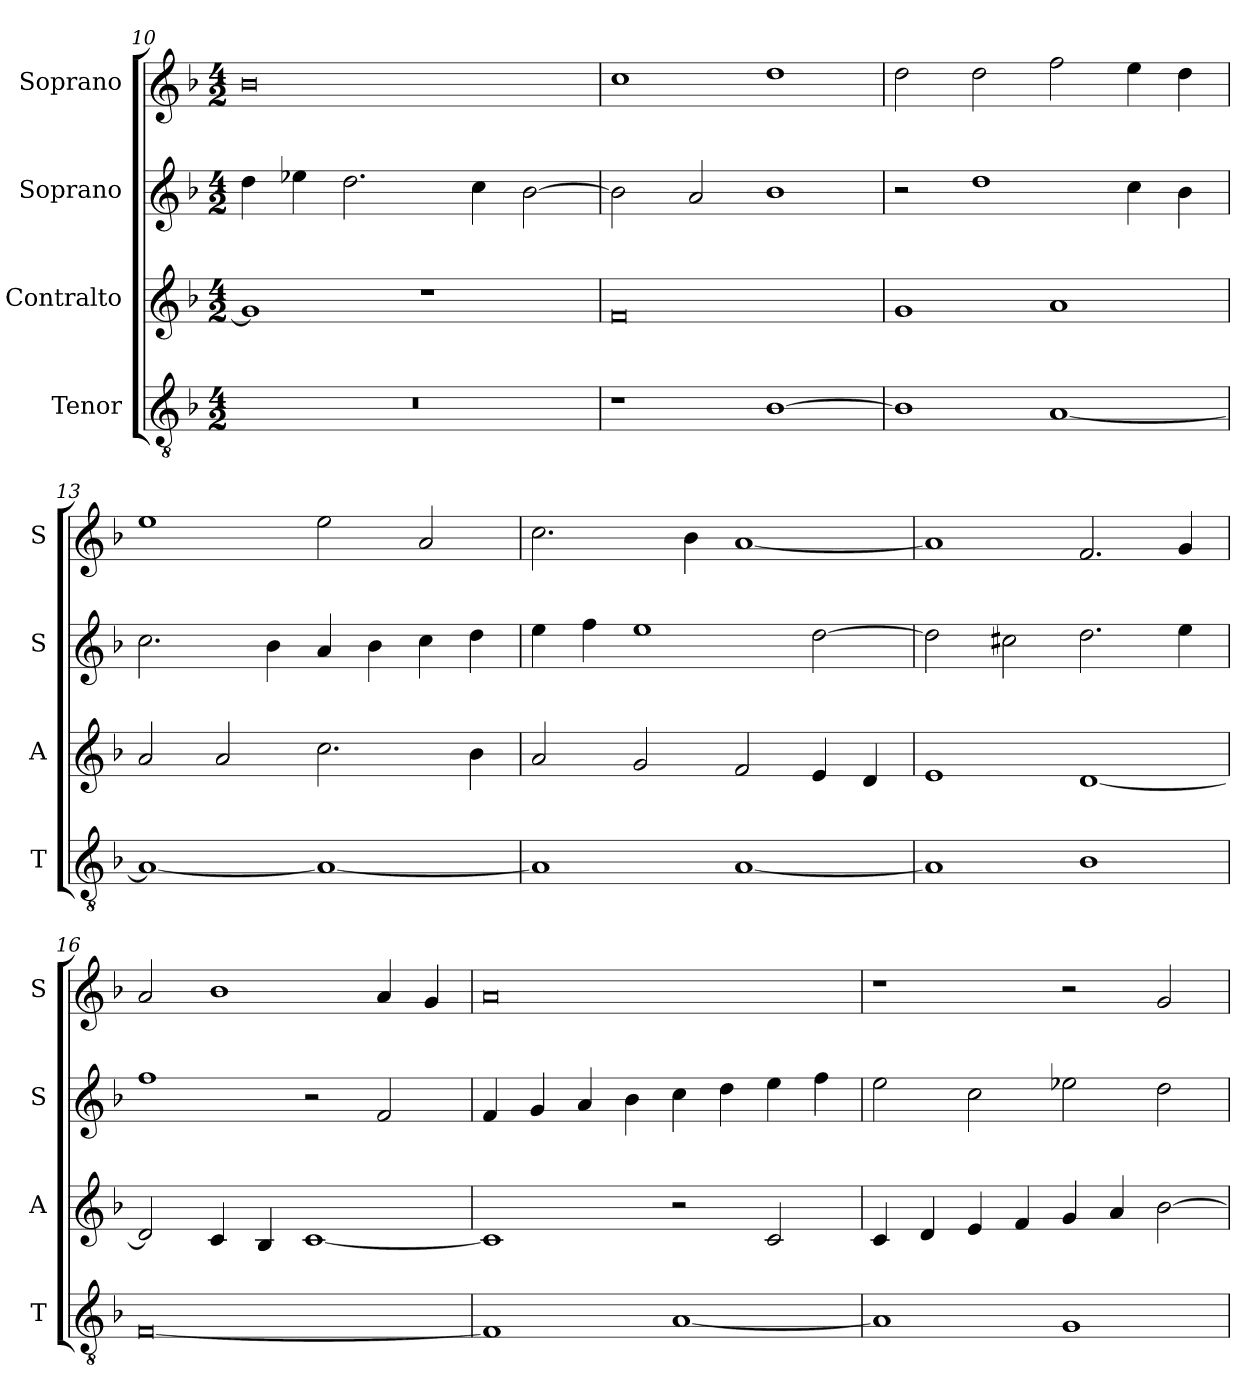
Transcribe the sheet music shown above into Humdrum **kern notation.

**kern	**kern	**kern	**kern
*part4	*part3	*part2	*part1
*staff4	*staff3	*staff2	*staff1
*I"Tenor	*I"Contralto	*I"Soprano	*I"Soprano
*I'T	*I'A	*I'S	*I'S
*clefGv2	*clefG2	*clefG2	*clefG2
*k[b-]	*k[b-]	*k[b-]	*k[b-]
*F:ion	*F:ion	*F:ion	*F:ion
*M4/2	*M4/2	*M4/2	*M4/2
=10	=10	=10	=10
0r	1g]	4dd	0b-
.	.	4ee-X	.
.	.	2.dd	.
.	1r	.	.
.	.	4cc	.
.	.	[2b-	.
=11	=11	=11	=11
1r	0f	2b-]	1cc
.	.	2a	.
[1B-	.	1b-	1dd
=12	=12	=12	=12
1B-]	1g	2r	2dd
.	.	1dd	2dd
[1A	1a	.	2ff
.	.	4cc	4ee
.	.	4b-	4dd
=13	=13	=13	=13
1A_	2a	2.cc	1ee
.	2a	.	.
.	.	4b-	.
1A_	2.cc	4a	2ee
.	.	4b-	.
.	.	4cc	2a
.	4b-	4dd	.
=14	=14	=14	=14
1A]	2a	4ee	2.cc
.	.	4ff	.
.	2g	1ee	.
.	.	.	4b-
[1A	2f	.	[1a
.	4e	[2dd	.
.	4d	.	.
=15	=15	=15	=15
1A]	1e	2dd]	1a]
.	.	2cc#X	.
1B-	[1d	2.dd	2.f
.	.	4ee	4g
=16	=16	=16	=16
[0F	2d]	1ff	2a
.	4c	.	1b-
.	4B-	.	.
.	[1c	2r	.
.	.	2f	4a
.	.	.	4g
=17	=17	=17	=17
1F]	1c]	4f	0a
.	.	4g	.
.	.	4a	.
.	.	4b-	.
[1A	2r	4cc	.
.	.	4dd	.
.	2c	4ee	.
.	.	4ff	.
=18	=18	=18	=18
1A]	4c	2ee	1r
.	4d	.	.
.	4e	2cc	.
.	4f	.	.
1G	4g	2ee-X	2r
.	4a	.	.
.	[2b-	2dd	2g
=	=	=	=
*-	*-	*-	*-
